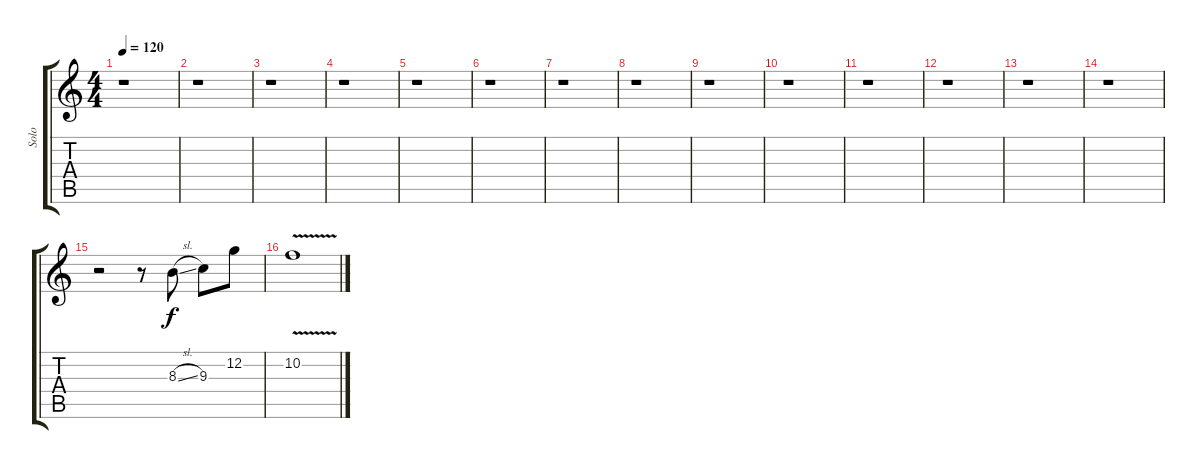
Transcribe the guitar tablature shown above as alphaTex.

\track ("Solo" "Solo") {instrument distortionguitar}
\staff {score tabs}
\tuning (C4 G3 Eb3 Bb2 F2 C2) {hide}
\ts (4 4)
\tempo 120
\clef g2
\ks c
r.1{dy f} |
r.1 |
r.1 |
r.1 |
r.1 |
r.1 |
r.1 |
r.1 |
r.1 |
r.1 |
r.1 |
r.1 |
r.1 |
r.1 |
r.2 r.8 8.3{sl}.8 9.3.8 12.2.8 |
10.2{v}.1
